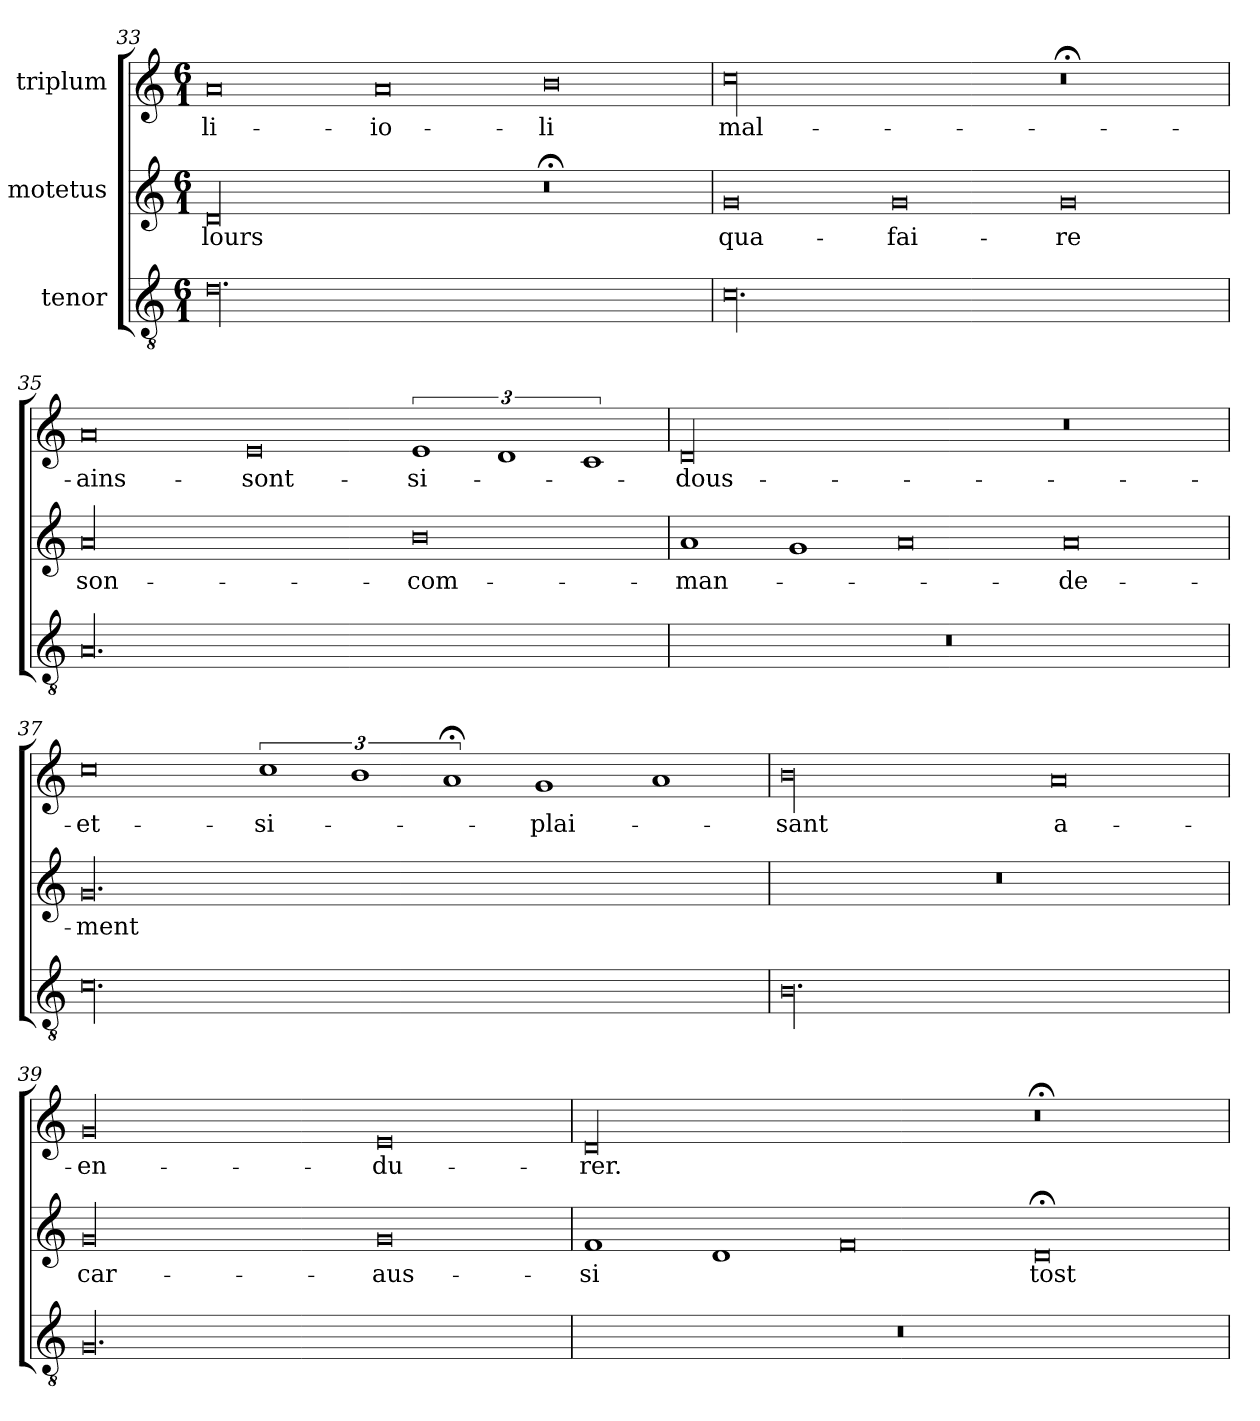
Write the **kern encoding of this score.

**kern	**kern	**text	**kern	**text
*part3	*part2	*part2	*part1	*part1
*staff3	*staff2	*staff2	*staff1	*staff1
*I"tenor	*I"motetus	*	*I"triplum	*
*clefGv2	*clefG2	*	*clefG2	*
*k[]	*k[]	*	*k[]	*
*C:	*C:	*	*C:	*
*M6/1	*M6/1	*	*M6/1	*
=33	=33	=33	=33	=33
00.d\	00d/	-lours	0a/	li-
.	.	.	0a/	io-
.	0r;<	.	0b\	-li
!!LO:PB:g=z
=34	=34	=34	=34	=34
00.c\	0g/	qua-	00cc\	mal-
.	0g/	fai-	.	.
.	0g/	-re	0r;<	.
=35	=35	=35	=35	=35
00.A/	00a/	son-	0a/	ains-
.	.	.	0e/	sont-
.	0b\	com-	3%2e/	si-
.	.	.	3%2d/	.
.	.	.	3%2c/	.
=36	=36	=36	=36	=36
00.r	1a/	-man-	00d/	dous-
.	1g/	.	.	.
.	0a/	.	.	.
.	0a/	-de-	0r	.
=37	=37	=37	=37	=37
00.c\	00.g/	-ment	0cc\	et-
.	.	.	3%2cc\	si-
.	.	.	3%2b\	.
.	.	.	3%2a;</	.
.	.	.	1g/	plai-
.	.	.	1a/	.
=38	=38	=38	=38	=38
00.B\	00.r	.	00b\	-sant
.	.	.	0a/	a-
=39	=39	=39	=39	=39
00.G/	00g/	car-	00g/	en-
.	0g/	aus-	0e/	-du-
=40	=40	=40	=40	=40
00.r	1f/	-si	00d/	-rer.
.	1d/	.	.	.
.	0f/	.	.	.
.	0d;</	tost-	0r;<	.
=	=	=	=	=
*-	*-	*-	*-	*-
